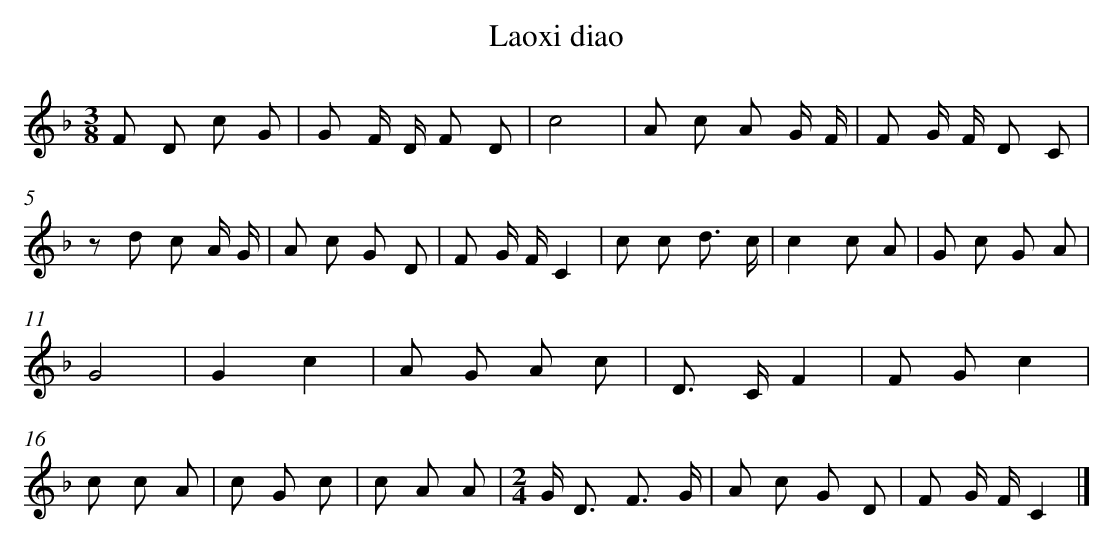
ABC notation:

X:1
T: Laoxi diao
L: 1/8
M: 3/8
K: F
F D c G [I:setbarnb 1]|
G F/ D/ F D |
c4 |
A c A G/ F/ |
F G/ F/ D C |
z d c A/ G/ |
A c G D |
F G/ F/C2 |
c c d3/ c/ |
c2c A |
G c G A |
G4 |
G2c2 |
A G A c |
D> CF2 |
F Gc2 |
c c A |
c G c |
c A A |
[M:2/4]G< D F3/ G/ |
A c G D |
F G/ F/C2 |]
